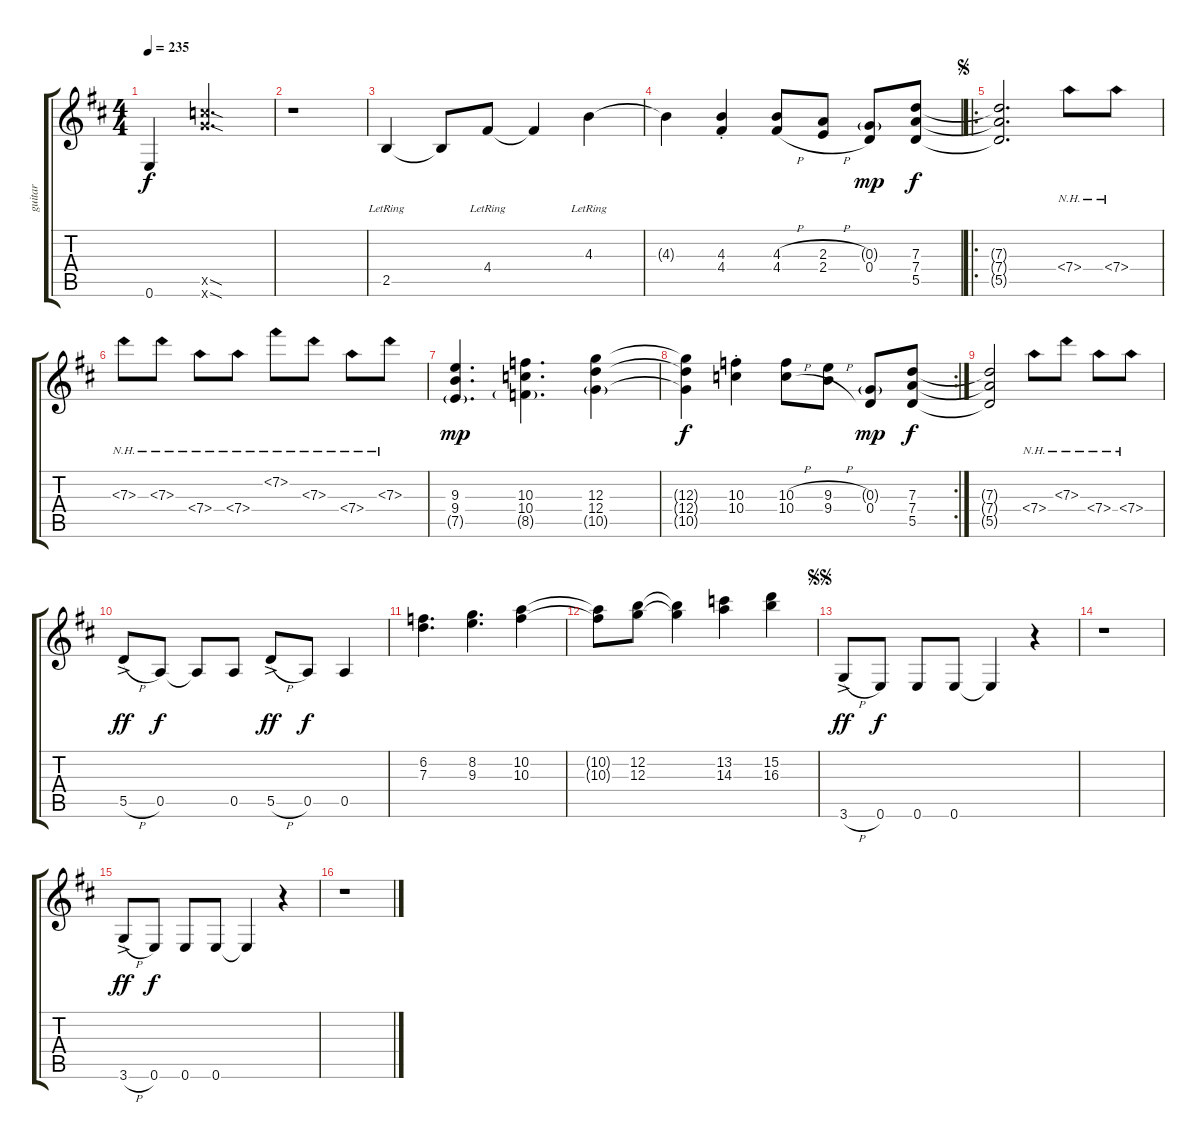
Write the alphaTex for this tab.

\track ("guitar" "guitar") {instrument acousticguitarsteel}
\staff {score tabs}
\tuning (E4 B3 G3 D3 A2 E2) {hide}
\ts (4 4)
\tempo 235
\clef g2
\ks d
0.6{t}.4{dy f} (15.5{sod x} 15.6{sod x}).2{d} |
r.1 |
2.5{lr}.4 2.5{t}.8 4.4{lr}.8 4.4{t}.4 4.3{lr}.4 |
4.3{t}.4 (4.3{st} 4.4{st}).4 (4.3{h} 4.4{h}).8 (2.3{h} 2.4{h}).8 (0.3{g} 0.4).8{dy mp} (7.3 7.4 5.5).8{dy f} |
\ro
\jump segno
(7.3{t} 7.4{t} 5.5{t}).2{d} 7.4{nh}.8 7.4{nh}.8 |
7.3{nh}.8 7.3{nh}.8 7.4{nh}.8 7.4{nh}.8 7.2{nh}.8 7.3{nh}.8 7.4{nh}.8 7.3{nh}.8 |
(9.3 9.4 7.5{g}).4{d dy mp} (10.3 10.4 8.5{g}).4{d} (12.3 12.4 10.5{g}).4 |
\rc 2
(12.3{t} 12.4{t} 10.5{t}).4{dy f} (10.3{st} 10.4{st}).4 (10.3{h} 10.4{h}).8 (9.3{h} 9.4{h}).8 (0.3{g} 0.4).8{dy mp} (7.3 7.4 5.5).8{dy f} |
(7.3{t} 7.4{t} 5.5{t}).2 7.4{nh}.8 7.3{nh}.8 7.4{nh}.8 7.4{nh}.8 |
5.5{h ac}.8{dy ff} 0.5.8{dy f} 0.5{t}.8 0.5.8 5.5{h ac}.8{dy ff} 0.5.8{dy f} 0.5.4 |
(6.2 7.3).4{d} (8.2 9.3).4{d} (10.2 10.3).4 |
(10.2{t} 10.3{t}).8 (12.2 12.3).8 (12.2{t} 12.3{t}).4 (13.2 14.3).4 (15.2 16.3).4 |
\jump segnosegno
3.6{h ac}.8{dy ff} 0.6.8{dy f} 0.6.8 0.6.8 0.6{t}.4 r.4 |
r.1 |
3.6{h ac}.8{dy ff} 0.6.8{dy f} 0.6.8 0.6.8 0.6{t}.4 r.4 |
r.1
